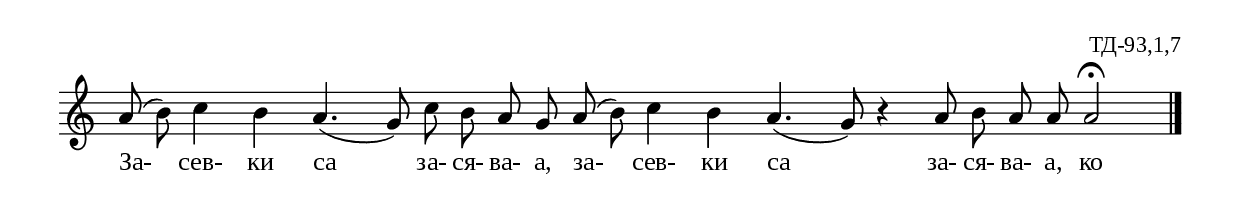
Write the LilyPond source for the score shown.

%{
sva_093_1_07
%}

\include "td-preamble.ly"

\score {
\relative c'' {
%\tempo 8 = 110
%%\time 2/4
\cadenzaOn
a8( b) c4 b a4.( g8) c8 b\noBeam a g\noBeam a( b) c4 b a4.( g8) r4 a8 
b\noBeam a a\noBeam a2\fermata
 \bar "|." 
}
\addlyrics { За- сев- ки са за- ся- ва- а, за- сев- ки са за- ся- ва- а, ко }
%
\layout {
   \context { 
	    \Staff \remove "Time_signature_engraver" } 
  indent = #0
  line-width = 190\mm
  ragged-right=##f
}
%
\midi { 
	\context {
		\Score tempoWholesPerMinute = #(ly:make-moment 110 8)
		}
	}
}
%
\header{
  opus = "ТД-93,1,7"
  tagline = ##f
}


